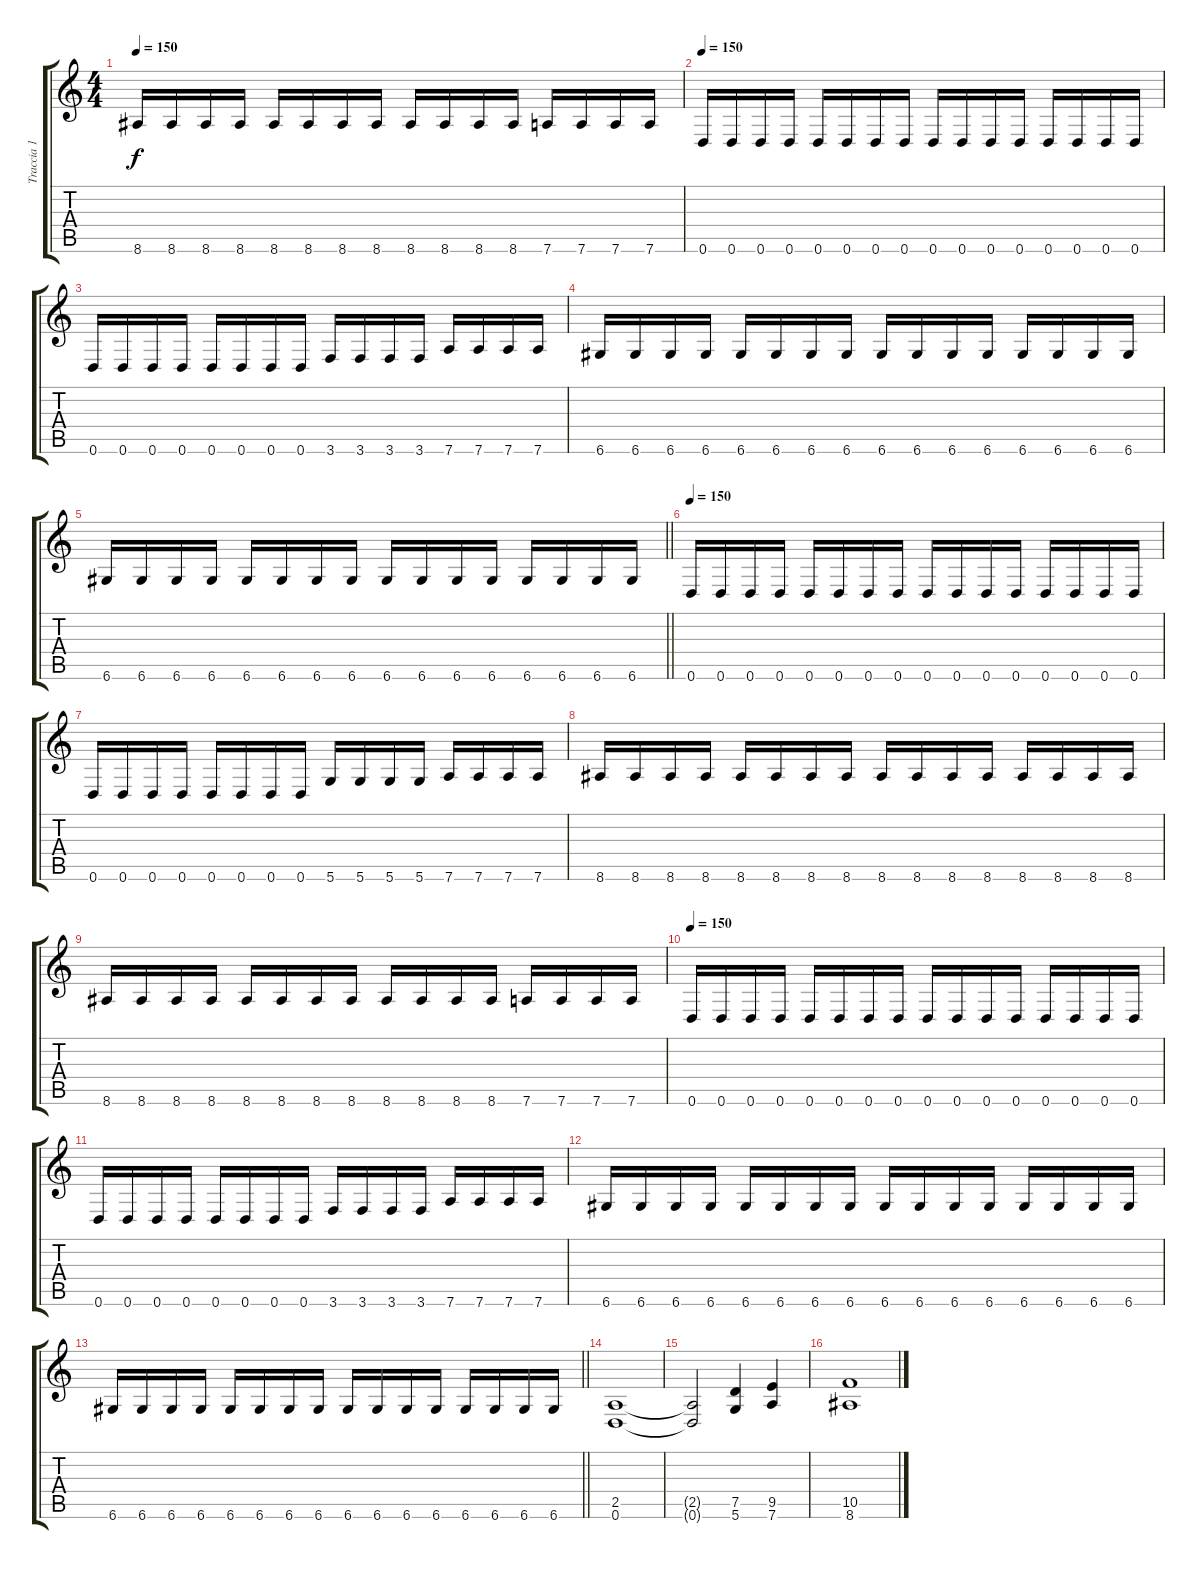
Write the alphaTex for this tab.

\track ("Traccia 1" "Traccia 1") {instrument distortionguitar}
\staff {score tabs}
\tuning (D4 A3 F3 C3 G2 D2) {hide}
\ts (4 4)
\tempo 150
\clef g2
\ks c
8.6.16{dy f} 8.6.16 8.6.16 8.6.16 8.6.16 8.6.16 8.6.16 8.6.16 8.6.16 8.6.16 8.6.16 8.6.16 7.6.16 7.6.16 7.6.16 7.6.16 |
\tempo 150
0.6.16 0.6.16 0.6.16 0.6.16 0.6.16 0.6.16 0.6.16 0.6.16 0.6.16 0.6.16 0.6.16 0.6.16 0.6.16 0.6.16 0.6.16 0.6.16 |
0.6.16 0.6.16 0.6.16 0.6.16 0.6.16 0.6.16 0.6.16 0.6.16 3.6.16 3.6.16 3.6.16 3.6.16 7.6.16 7.6.16 7.6.16 7.6.16 |
6.6.16 6.6.16 6.6.16 6.6.16 6.6.16 6.6.16 6.6.16 6.6.16 6.6.16 6.6.16 6.6.16 6.6.16 6.6.16 6.6.16 6.6.16 6.6.16 |
\barLineRight lightlight
6.6.16 6.6.16 6.6.16 6.6.16 6.6.16 6.6.16 6.6.16 6.6.16 6.6.16 6.6.16 6.6.16 6.6.16 6.6.16 6.6.16 6.6.16 6.6.16 |
\section ("" "")
\tempo 150
0.6.16 0.6.16 0.6.16 0.6.16 0.6.16 0.6.16 0.6.16 0.6.16 0.6.16 0.6.16 0.6.16 0.6.16 0.6.16 0.6.16 0.6.16 0.6.16 |
0.6.16 0.6.16 0.6.16 0.6.16 0.6.16 0.6.16 0.6.16 0.6.16 5.6.16 5.6.16 5.6.16 5.6.16 7.6.16 7.6.16 7.6.16 7.6.16 |
8.6.16 8.6.16 8.6.16 8.6.16 8.6.16 8.6.16 8.6.16 8.6.16 8.6.16 8.6.16 8.6.16 8.6.16 8.6.16 8.6.16 8.6.16 8.6.16 |
8.6.16 8.6.16 8.6.16 8.6.16 8.6.16 8.6.16 8.6.16 8.6.16 8.6.16 8.6.16 8.6.16 8.6.16 7.6.16 7.6.16 7.6.16 7.6.16 |
\tempo 150
0.6.16 0.6.16 0.6.16 0.6.16 0.6.16 0.6.16 0.6.16 0.6.16 0.6.16 0.6.16 0.6.16 0.6.16 0.6.16 0.6.16 0.6.16 0.6.16 |
0.6.16 0.6.16 0.6.16 0.6.16 0.6.16 0.6.16 0.6.16 0.6.16 3.6.16 3.6.16 3.6.16 3.6.16 7.6.16 7.6.16 7.6.16 7.6.16 |
6.6.16 6.6.16 6.6.16 6.6.16 6.6.16 6.6.16 6.6.16 6.6.16 6.6.16 6.6.16 6.6.16 6.6.16 6.6.16 6.6.16 6.6.16 6.6.16 |
\barLineRight lightlight
6.6.16 6.6.16 6.6.16 6.6.16 6.6.16 6.6.16 6.6.16 6.6.16 6.6.16 6.6.16 6.6.16 6.6.16 6.6.16 6.6.16 6.6.16 6.6.16 |
\section ("" "")
(2.5 0.6).1 |
(2.5{t} 0.6{t}).2 (7.5 5.6).4 (9.5 7.6).4 |
(10.5 8.6).1
